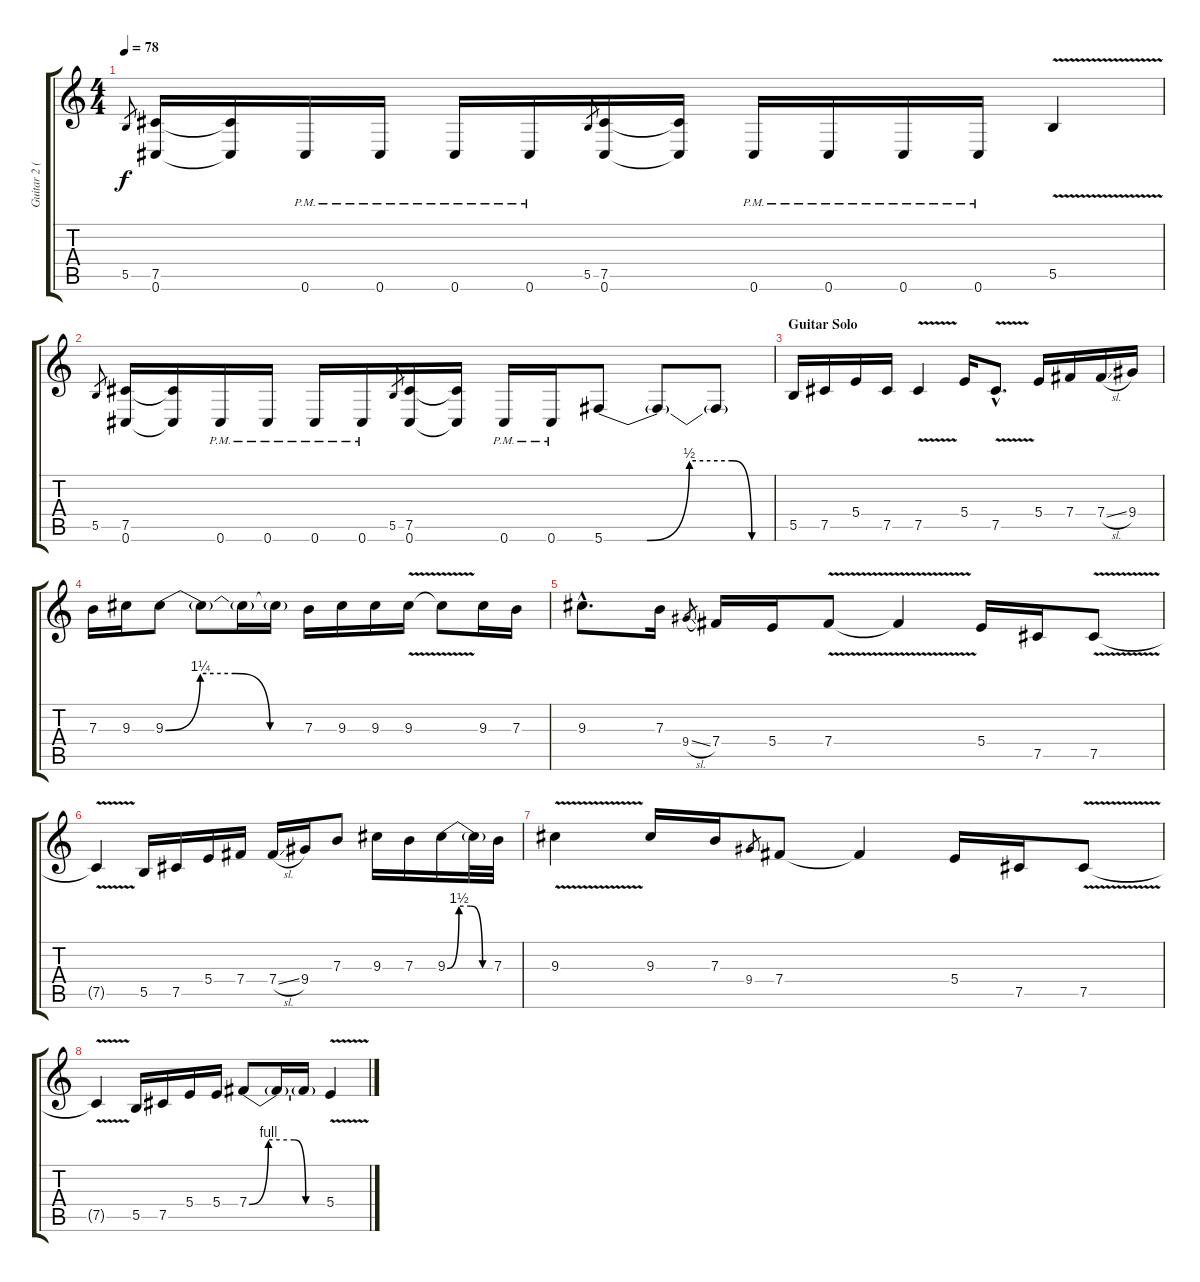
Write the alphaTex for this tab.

\track ("Guitar 2 (Tony Iommi)" "Guitar 2 (") {instrument overdrivenguitar}
\staff {score tabs}
\tuning (Db4 Ab3 E3 B2 Gb2 Db2) {hide}
\ts (4 4)
\tempo 78
\clef g2
\ks c
5.5.8{gr dy f} (7.5 0.6).16 (7.5{t} 0.6{t}).16 0.6{pm}.16 0.6{pm}.16 0.6{pm}.16 0.6{pm}.16 5.5.8{gr} (7.5 0.6).16 (7.5{t} 0.6{t}).16 0.6{pm}.16 0.6{pm}.16 0.6{pm}.16 0.6{pm}.16 5.5{v}.4 |
5.5.8{gr} (7.5 0.6).16 (7.5{t} 0.6{t}).16 0.6{pm}.16 0.6{pm}.16 0.6{pm}.16 0.6{pm}.16 5.5.8{gr} (7.5 0.6).16 (7.5{t} 0.6{t}).16 0.6{pm}.16 0.6{pm}.16 5.6{be (custom 0 0 15 0 30 2 45 2 52 0 60 0)}.8 5.6{t}.8 5.6{t}.8 |
\section ("" "Guitar Solo")
5.5.16 7.5.16 5.4.16 7.5.16 7.5{v}.4 5.4.16 7.5{v hac}.8{d} 5.4.16 7.4.16 7.4{sl}.16 9.4.16 |
7.3.16 9.3.16 9.3{be (custom 0 0 15 5 30 5 45 0 60 0)}.8 9.3{t}.8 9.3{t}.16 9.3{t}.16 7.3.16 9.3.16 9.3.16 9.3{v}.16 9.3{t}.8 9.3.16 7.3.16 |
9.3{hac}.8{d} 7.3.16 9.4{sl}.8{gr} 7.4.16 5.4.16 7.4{v}.8 7.4{t}.4 5.4.16 7.5.16 7.5{v}.8 |
7.5{t}.4 5.5.16 7.5.16 5.4.16 7.4.16 7.4{sl}.16 9.4.16 7.3.8 9.3.16 7.3.16 9.3{be (custom 0 0 15 6 30 6 45 0 60 0)}.16 9.3{t}.32 7.3.32 |
9.3{v}.4 9.3.16 7.3.16 9.4.8{gr} 7.4.8 7.4{t}.4 5.4.16 7.5.16 7.5{v}.8 |
7.5{t}.4 5.5.16 7.5.16 5.4.16 5.4.16 7.4{be (custom 0 0 15 4 35 4 44 0 60 0)}.8 7.4{t}.16 7.4{t}.16 5.4{v}.4
